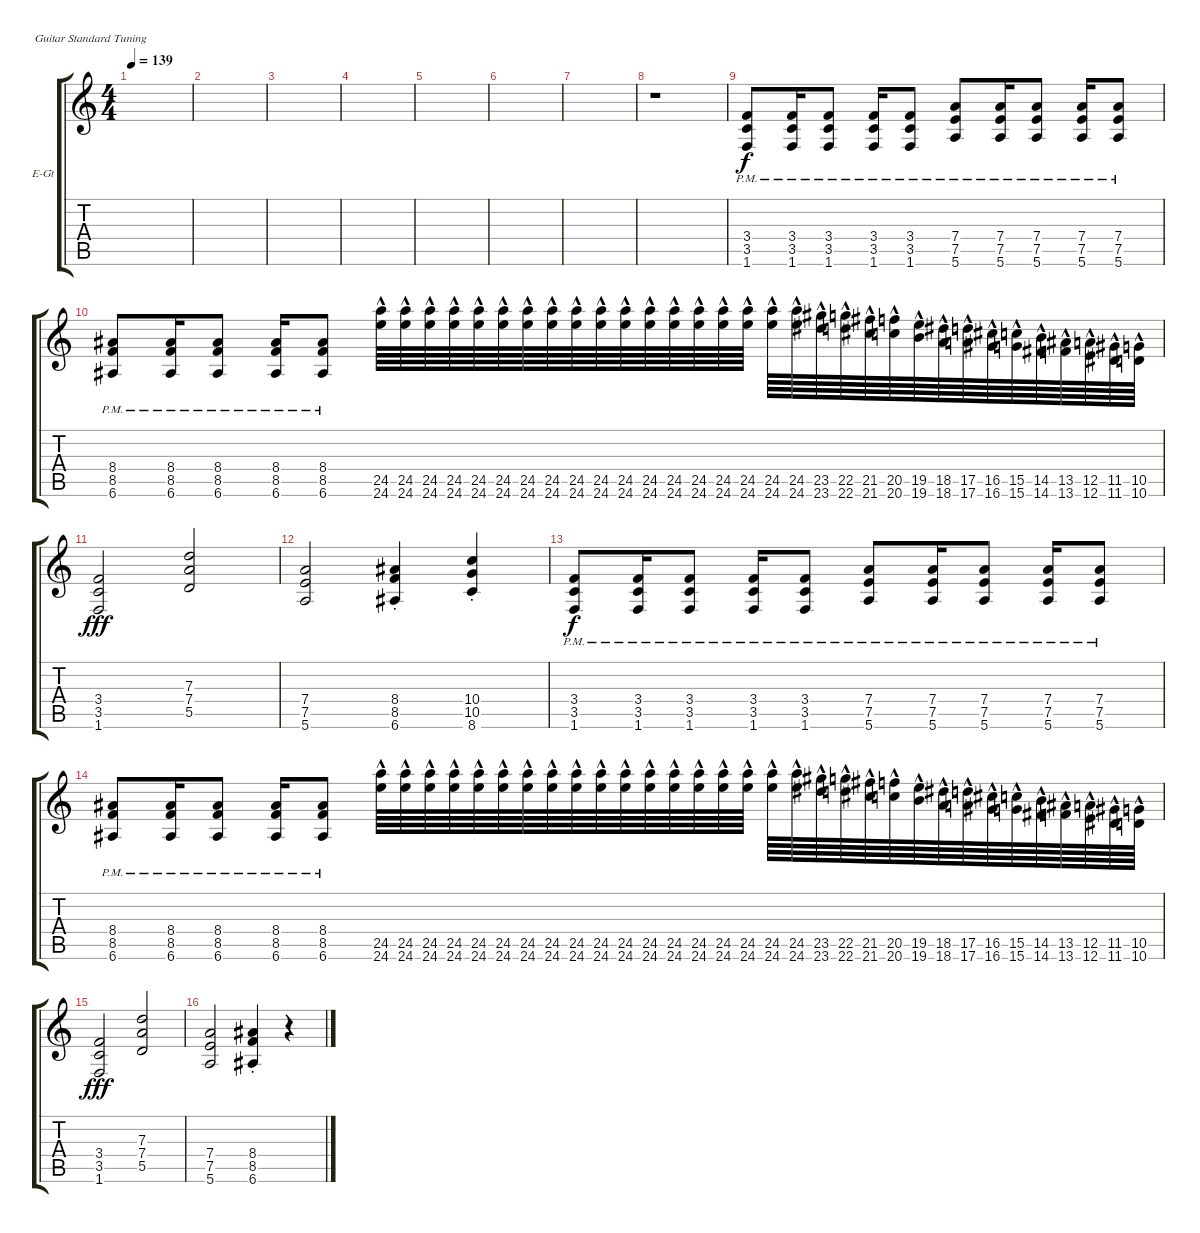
\defaultSystemsLayout 4
\bracketExtendMode groupsimilarinstruments
\firstSystemTrackNameOrientation horizontal
\otherSystemsTrackNameOrientation horizontal
\track ("Electric Distortion Guitar 1" "E-Gt") {instrument distortionguitar}
\staff {score tabs}
\tuning (E4 B3 G3 D3 A2 E2)
\ts (4 4)
\tempo 139
\clef g2
\ks c
|
|
|
|
|
|
|
\scale
0.0771917 r.1 |
\scale
0.206246 (1.6{pm} 3.5{pm} 3.4{pm}).8{dy f} (1.6{pm} 3.5{pm} 3.4{pm}).16 (1.6{pm} 3.5{pm} 3.4{pm}).8 (1.6{pm} 3.5{pm} 3.4{pm}).16 (1.6{pm} 3.5{pm} 3.4{pm}).8 (5.6{pm} 7.5{pm} 7.4{pm}).8 (5.6{pm} 7.5{pm} 7.4{pm}).16 (5.6{pm} 7.5{pm} 7.4{pm}).8 (5.6{pm} 7.5{pm} 7.4{pm}).16 (5.6{pm} 7.5{pm} 7.4{pm}).8 |
\scale
0.717277 (6.6{pm} 8.5{pm} 8.4{pm}).8 (6.6{pm} 8.5{pm} 8.4{pm}).16 (6.6{pm} 8.5{pm} 8.4{pm}).8 (6.6{pm} 8.5{pm} 8.4{pm}).16 (6.6{pm} 8.5{pm} 8.4{pm}).8 (24.6{hac} 24.5{hac}).64 (24.6{hac} 24.5{hac}).64 (24.6{hac} 24.5{hac}).64 (24.6{hac} 24.5{hac}).64 (24.6{hac} 24.5{hac}).64 (24.6{hac} 24.5{hac}).64 (24.6{hac} 24.5{hac}).64 (24.6{hac} 24.5{hac}).64 (24.6{hac} 24.5{hac}).64 (24.6{hac} 24.5{hac}).64 (24.6{hac} 24.5{hac}).64 (24.6{hac} 24.5{hac}).64 (24.6{hac} 24.5{hac}).64 (24.6{hac} 24.5{hac}).64 (24.6{hac} 24.5{hac}).64 (24.6{hac} 24.5{hac}).64 (24.6{hac} 24.5{hac}).64 (24.6{hac} 24.5{hac}).64 (23.6{hac} 23.5{hac}).64 (22.6{hac} 22.5{hac}).64 (21.6{hac} 21.5{hac}).64 (20.6{hac} 20.5{hac}).64 (19.6{hac} 19.5{hac}).64 (18.6{hac} 18.5{hac}).64 (17.6{hac} 17.5{hac}).64 (16.6{hac} 16.5{hac}).64 (15.6{hac} 15.5{hac}).64 (14.6{hac} 14.5{hac}).64 (13.6{hac} 13.5{hac}).64 (12.6{hac} 12.5{hac}).64 (11.6{hac} 11.5{hac}).64 (10.6{hac} 10.5{hac}).64 |
(1.6 3.5 3.4).2{dy fff} (5.5 7.4 7.3).2 |
(5.6 7.5 7.4).2 (6.6{st} 8.5{st} 8.4{st}).4 (8.6{st} 10.5{st} 10.4{st}).4 |
\scale
0.2373 (1.6{pm} 3.5{pm} 3.4{pm}).8{dy f} (1.6{pm} 3.5{pm} 3.4{pm}).16 (1.6{pm} 3.5{pm} 3.4{pm}).8 (1.6{pm} 3.5{pm} 3.4{pm}).16 (1.6{pm} 3.5{pm} 3.4{pm}).8 (5.6{pm} 7.5{pm} 7.4{pm}).8 (5.6{pm} 7.5{pm} 7.4{pm}).16 (5.6{pm} 7.5{pm} 7.4{pm}).8 (5.6{pm} 7.5{pm} 7.4{pm}).16 (5.6{pm} 7.5{pm} 7.4{pm}).8 |
\scale
0.762902 (6.6{pm} 8.5{pm} 8.4{pm}).8 (6.6{pm} 8.5{pm} 8.4{pm}).16 (6.6{pm} 8.5{pm} 8.4{pm}).8 (6.6{pm} 8.5{pm} 8.4{pm}).16 (6.6{pm} 8.5{pm} 8.4{pm}).8 (24.6{hac} 24.5{hac}).64 (24.6{hac} 24.5{hac}).64 (24.6{hac} 24.5{hac}).64 (24.6{hac} 24.5{hac}).64 (24.6{hac} 24.5{hac}).64 (24.6{hac} 24.5{hac}).64 (24.6{hac} 24.5{hac}).64 (24.6{hac} 24.5{hac}).64 (24.6{hac} 24.5{hac}).64 (24.6{hac} 24.5{hac}).64 (24.6{hac} 24.5{hac}).64 (24.6{hac} 24.5{hac}).64 (24.6{hac} 24.5{hac}).64 (24.6{hac} 24.5{hac}).64 (24.6{hac} 24.5{hac}).64 (24.6{hac} 24.5{hac}).64 (24.6{hac} 24.5{hac}).64 (24.6{hac} 24.5{hac}).64 (23.6{hac} 23.5{hac}).64 (22.6{hac} 22.5{hac}).64 (21.6{hac} 21.5{hac}).64 (20.6{hac} 20.5{hac}).64 (19.6{hac} 19.5{hac}).64 (18.6{hac} 18.5{hac}).64 (17.6{hac} 17.5{hac}).64 (16.6{hac} 16.5{hac}).64 (15.6{hac} 15.5{hac}).64 (14.6{hac} 14.5{hac}).64 (13.6{hac} 13.5{hac}).64 (12.6{hac} 12.5{hac}).64 (11.6{hac} 11.5{hac}).64 (10.6{hac} 10.5{hac}).64 |
(1.6 3.5 3.4).2{dy fff} (5.5 7.4 7.3).2 |
(5.6 7.5 7.4).2 (6.6{st} 8.5{st} 8.4{st}).4 r.4
